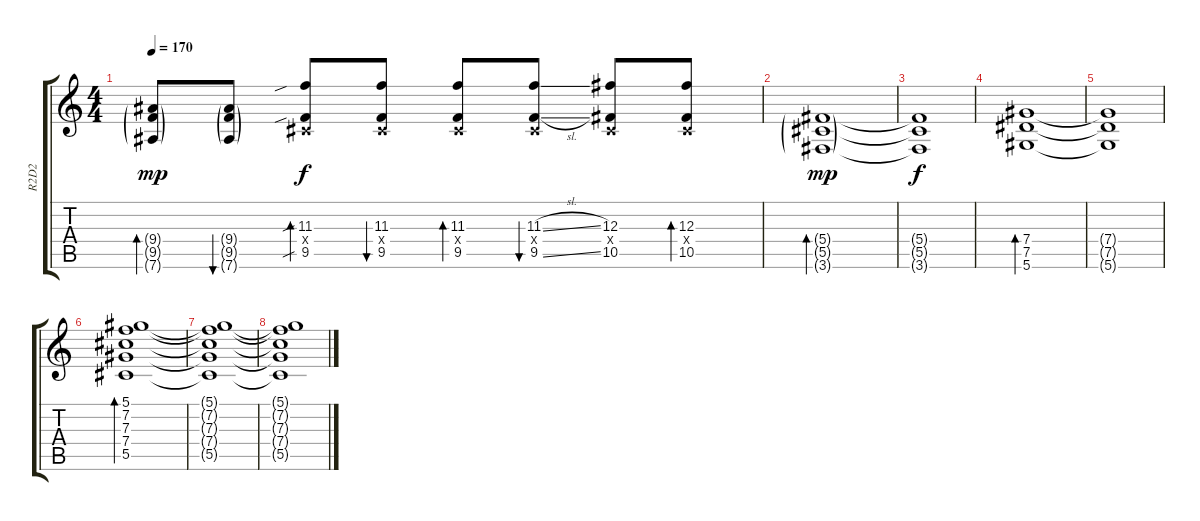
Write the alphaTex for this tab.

\track ("R2D2" "R2D2") {instrument overdrivenguitar}
\staff {score tabs}
\tuning (Eb4 Bb3 Gb3 Db3 Ab2 Eb2) {hide}
\ts (4 4)
\tempo 170
\clef g2
\ks c
(9.4{g} 9.5{g} 7.6{g}).8{bd 30 dy mp} (9.4{g} 9.5{g} 7.6{g}).8{bu 30} (11.3{sib} 0.4{x} 9.5{sib}).8{bd 60 dy f} (11.3 0.4{x} 9.5).8{bu 60} (11.3 0.4{x} 9.5).8{bd 60} (11.3{sl} 0.4{x} 9.5{sl}).8{bu 60} (12.3 0.4{x} 10.5).8 (12.3 0.4{x} 10.5).8{bd 60} |
(5.4{g} 5.5{g} 3.6{g}).1{bd 30 dy mp volume 0} |
(5.4{t} 5.5{t} 3.6{t}).1{dy f} |
(7.4 7.5 5.6).1{bd 480 volume 12 instrument electricguitarclean} |
(7.4{t} 7.5{t} 5.6{t}).1 |
(5.1 7.2 7.3 7.4 5.5).1{bd 480} |
(5.1{t} 7.2{t} 7.3{t} 7.4{t} 5.5{t}).1 |
(5.1{t} 7.2{t} 7.3{t} 7.4{t} 5.5{t}).1{volume 0}
